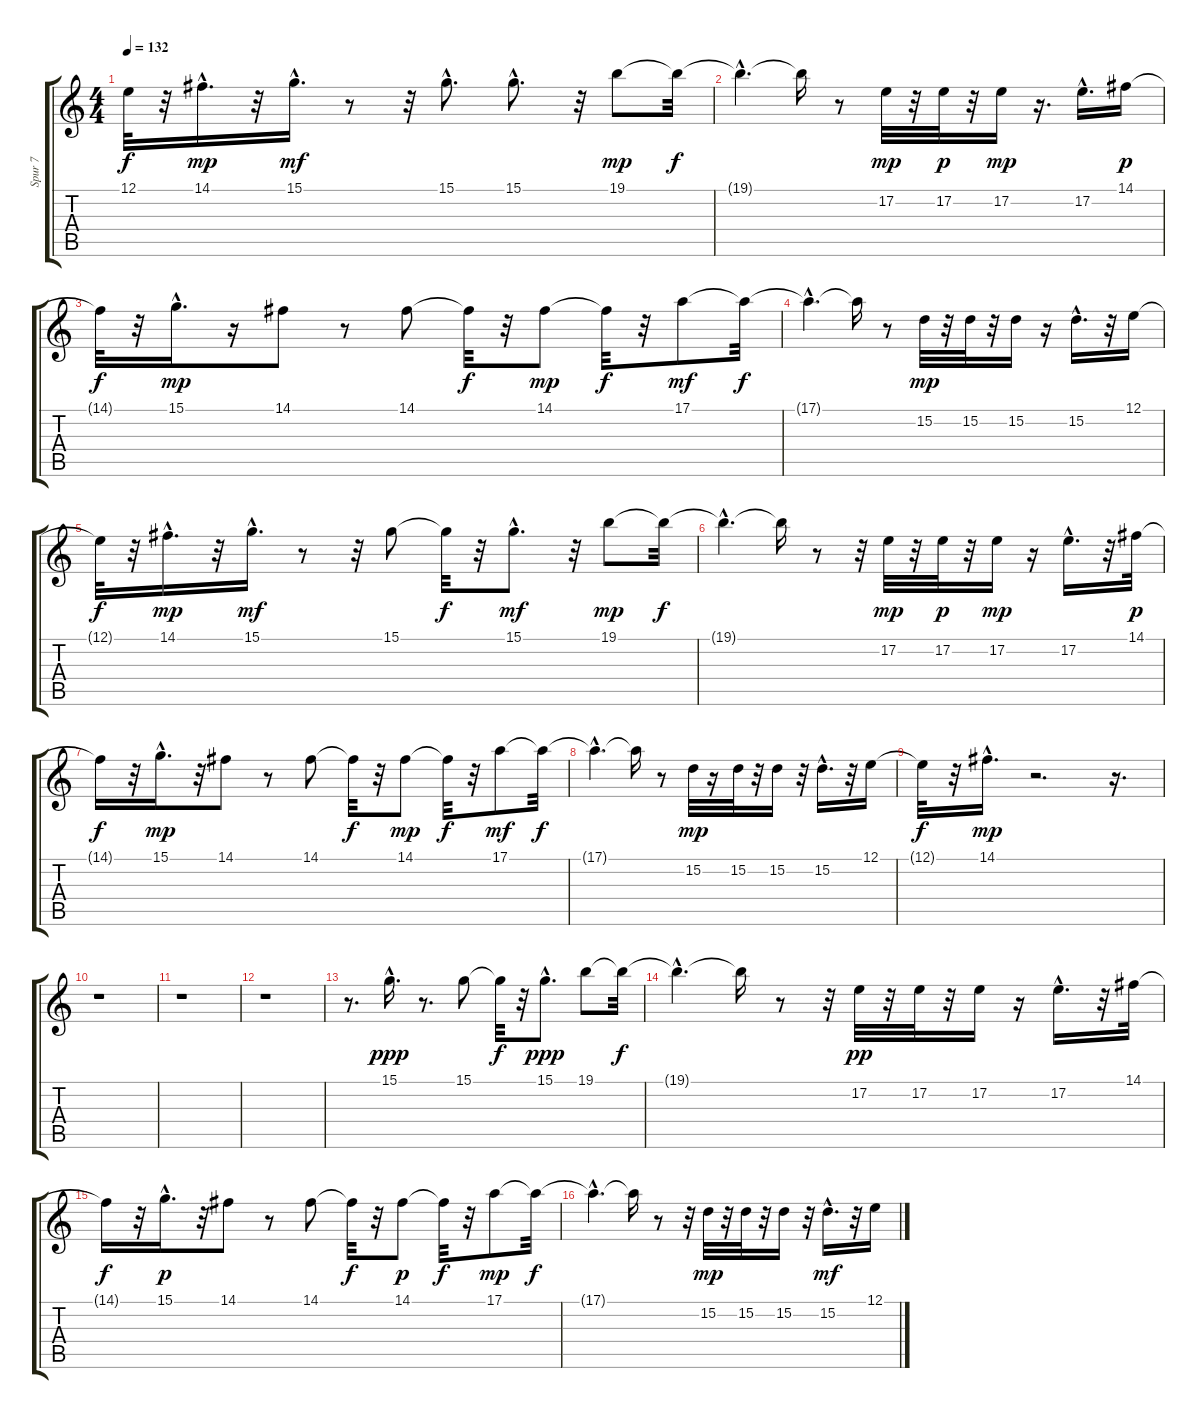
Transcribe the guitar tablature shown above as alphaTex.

\track ("Spur 7" "Spur 7") {instrument synthbrass2}
\staff {score tabs}
\tuning (E4 B3 G3 D3 A2 E2) {hide}
\ts (4 4)
\tempo 132
\clef g2
\ks c
12.1{t}.32{dy f} r.32 14.1{hac}.16{d dy mp} r.32 15.1{hac}.16{d dy mf} r.8 r.32 15.1{hac}.8{d} 15.1{hac}.8{d} r.32 19.1.8{dy mp} 19.1{t}.32{dy f} |
19.1{hac t}.4{d} 19.1{t}.16 r.8 17.2.32{dy mp} r.32 17.2.32{dy p} r.32 17.2.16{dy mp} r.16{d} 17.2{hac}.16{d} 14.1.16{dy p} |
14.1{t}.32{dy f} r.32 15.1{hac}.16{d dy mp} r.16 14.1.8 r.8 14.1.8 14.1{t}.32{dy f} r.32 14.1.8{dy mp} 14.1{t}.32{dy f} r.32 17.1.8{dy mf} 17.1{t}.32{dy f} |
17.1{hac t}.4{d} 17.1{t}.16 r.8 15.2.32{dy mp} r.32 15.2.32 r.32 15.2.16 r.16 15.2{hac}.16{d} r.32 12.1.16 |
12.1{t}.32{dy f} r.32 14.1{hac}.16{d dy mp} r.32 15.1{hac}.16{d dy mf} r.8 r.32 15.1.8 15.1{t}.32{dy f} r.32 15.1{hac}.8{d dy mf} r.32 19.1.8{dy mp} 19.1{t}.32{dy f} |
19.1{hac t}.4{d} 19.1{t}.16 r.8 r.32 17.2.32{dy mp} r.32 17.2.32{dy p} r.32 17.2.16{dy mp} r.16 17.2{hac}.16{d} r.32 14.1.32{dy p} |
14.1{t}.16{dy f} r.32 15.1{hac}.16{d dy mp} r.32 14.1.8 r.8 14.1.8 14.1{t}.32{dy f} r.32 14.1.8{dy mp} 14.1{t}.32{dy f} r.32 17.1.8{dy mf} 17.1{t}.32{dy f} |
17.1{hac t}.4{d} 17.1{t}.16 r.8 15.2.32{dy mp} r.16 15.2.32 r.32 15.2.16 r.32 15.2{hac}.16{d} r.32 12.1.16 |
12.1{t}.32{dy f} r.32 14.1{hac}.16{d dy mp} r.2{d} r.16{d} |
r.1 |
r.1 |
r.1 |
r.8{d} 15.1{hac}.16{d dy ppp} r.8{d} 15.1.8 15.1{t}.32{dy f} r.32 15.1{hac}.8{d dy ppp} 19.1.8 19.1{t}.32{dy f} |
19.1{hac t}.4{d} 19.1{t}.16 r.8 r.32 17.2.32{dy pp} r.32 17.2.32 r.32 17.2.16 r.16 17.2{hac}.16{d} r.32 14.1.32 |
14.1{t}.16{dy f} r.32 15.1{hac}.16{d dy p} r.32 14.1.8 r.8 14.1.8 14.1{t}.32{dy f} r.32 14.1.8{dy p} 14.1{t}.32{dy f} r.32 17.1.8{dy mp} 17.1{t}.32{dy f} |
17.1{hac t}.4{d} 17.1{t}.16 r.8 r.32 15.2.32{dy mp} r.32 15.2.32 r.32 15.2.16 r.32 15.2{hac}.16{d dy mf} r.32 12.1.16
